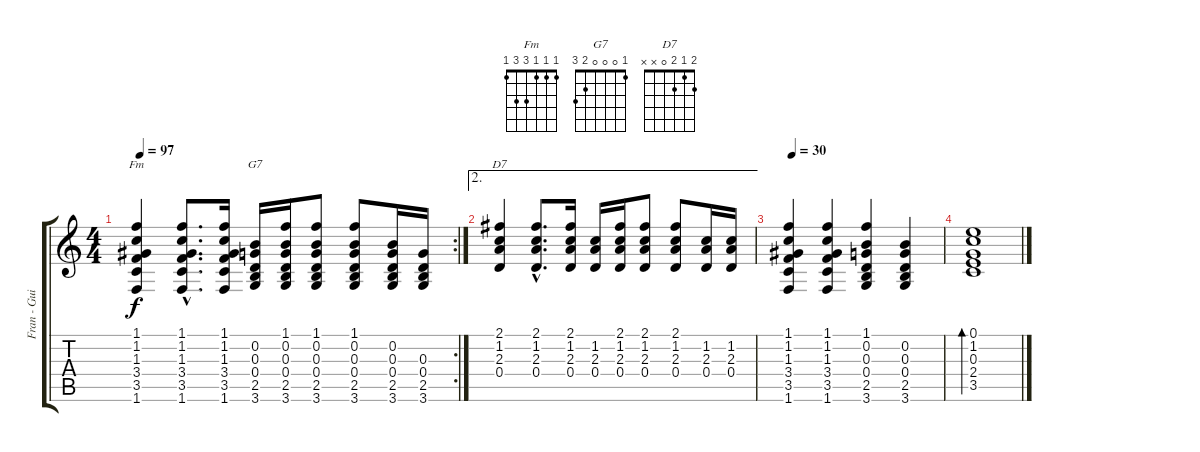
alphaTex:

\track ("Fran - Guitar" "Fran - Gui") {instrument acousticguitarsteel}
\staff {score tabs}
\tuning (E4 B3 G3 D3 A2 E2) {hide}
\chord ("Fm" 1 1 1 3 3 1)
\chord ("G7" 1 0 0 0 2 3)
\chord ("D7" 2 1 2 0 x x)
\rc 2
\ts (4 4)
\tempo 97
\clef g2
\ks c
(1.1 1.2 1.3 3.4 3.5 1.6).4{ch "Fm" dy f} (1.1{hac} 1.2{hac} 1.3{hac} 3.4{hac} 3.5{hac} 1.6{hac}).8{d} (1.1 1.2 1.3 3.4 3.5 1.6).16 (0.2 0.3 0.4 2.5 3.6).16{ch "G7"} (1.1 0.2 0.3 0.4 2.5 3.6).16 (1.1 0.2 0.3 0.4 2.5 3.6).8 (1.1 0.2 0.3 0.4 2.5 3.6).8 (0.2 0.3 0.4 2.5 3.6).16 (0.3 0.4 2.5 3.6).16 |
\ae 2
(2.1 1.2 2.3 0.4).4{ch "D7"} (2.1{hac} 1.2{hac} 2.3{hac} 0.4{hac}).8{d} (2.1 1.2 2.3 0.4).16 (1.2 2.3 0.4).16 (2.1 1.2 2.3 0.4).16 (2.1 1.2 2.3 0.4).8 (2.1 1.2 2.3 0.4).8 (1.2 2.3 0.4).16 (1.2 2.3 0.4).16 |
\tempo 30
(1.1 1.2 1.3 3.4 3.5 1.6).4 (1.1 1.2 1.3 3.4 3.5 1.6).4 (1.1 0.2 0.3 0.4 2.5 3.6).4 (0.2 0.3 0.4 2.5 3.6).4 |
(0.1 1.2 0.3 2.4 3.5).1{bd 120}
